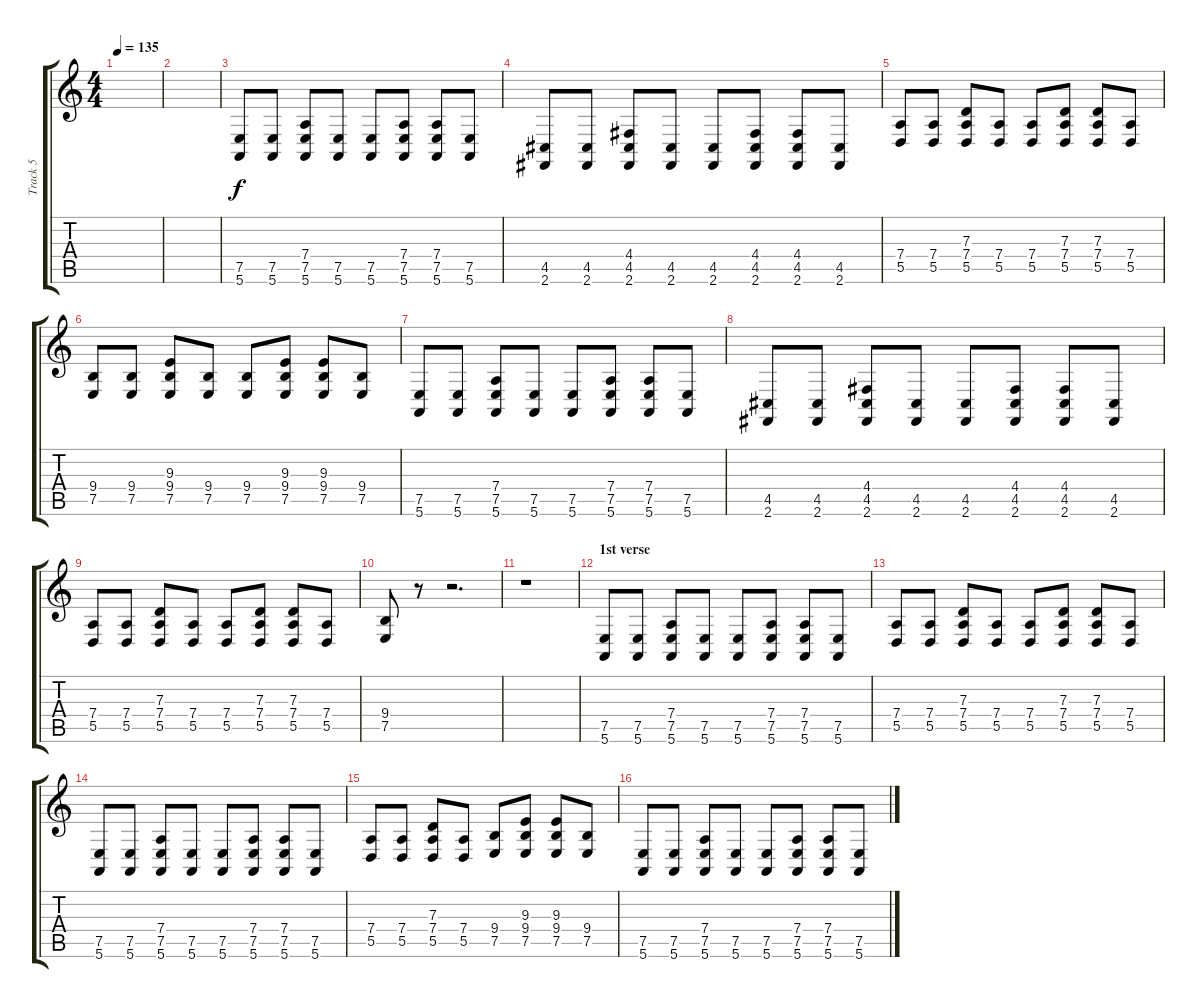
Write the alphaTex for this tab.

\track ("Track 5" "Track 5") {instrument honkytonkpiano}
\staff {score tabs}
\tuning (E4 B3 G3 D3 A2 E2) {hide}
\ts (4 4)
\tempo 135
\clef g2
\ks c
|
|
(7.5 5.6).8 (7.5 5.6).8 (7.4 7.5 5.6).8 (7.5 5.6).8 (7.5 5.6).8 (7.4 7.5 5.6).8 (7.4 7.5 5.6).8 (7.5 5.6).8 |
(4.5 2.6).8 (4.5 2.6).8 (4.4 4.5 2.6).8 (4.5 2.6).8 (4.5 2.6).8 (4.4 4.5 2.6).8 (4.4 4.5 2.6).8 (4.5 2.6).8 |
(7.4 5.5).8 (7.4 5.5).8 (7.3 7.4 5.5).8 (7.4 5.5).8 (7.4 5.5).8 (7.3 7.4 5.5).8 (7.3 7.4 5.5).8 (7.4 5.5).8 |
(9.4 7.5).8 (9.4 7.5).8 (9.3 9.4 7.5).8 (9.4 7.5).8 (9.4 7.5).8 (9.3 9.4 7.5).8 (9.3 9.4 7.5).8 (9.4 7.5).8 |
(7.5 5.6).8 (7.5 5.6).8 (7.4 7.5 5.6).8 (7.5 5.6).8 (7.5 5.6).8 (7.4 7.5 5.6).8 (7.4 7.5 5.6).8 (7.5 5.6).8 |
(4.5 2.6).8 (4.5 2.6).8 (4.4 4.5 2.6).8 (4.5 2.6).8 (4.5 2.6).8 (4.4 4.5 2.6).8 (4.4 4.5 2.6).8 (4.5 2.6).8 |
(7.4 5.5).8 (7.4 5.5).8 (7.3 7.4 5.5).8 (7.4 5.5).8 (7.4 5.5).8 (7.3 7.4 5.5).8 (7.3 7.4 5.5).8 (7.4 5.5).8 |
(9.4 7.5).8 r.8 r.2{d} |
r.1 |
\section ("" "1st verse")
(7.5 5.6).8 (7.5 5.6).8 (7.4 7.5 5.6).8 (7.5 5.6).8 (7.5 5.6).8 (7.4 7.5 5.6).8 (7.4 7.5 5.6).8 (7.5 5.6).8 |
(7.4 5.5).8 (7.4 5.5).8 (7.3 7.4 5.5).8 (7.4 5.5).8 (7.4 5.5).8 (7.3 7.4 5.5).8 (7.3 7.4 5.5).8 (7.4 5.5).8 |
(7.5 5.6).8 (7.5 5.6).8 (7.4 7.5 5.6).8 (7.5 5.6).8 (7.5 5.6).8 (7.4 7.5 5.6).8 (7.4 7.5 5.6).8 (7.5 5.6).8 |
(7.4 5.5).8 (7.4 5.5).8 (7.3 7.4 5.5).8 (7.4 5.5).8 (9.4 7.5).8 (9.3 9.4 7.5).8 (9.3 9.4 7.5).8 (9.4 7.5).8 |
(7.5 5.6).8 (7.5 5.6).8 (7.4 7.5 5.6).8 (7.5 5.6).8 (7.5 5.6).8 (7.4 7.5 5.6).8 (7.4 7.5 5.6).8 (7.5 5.6).8
